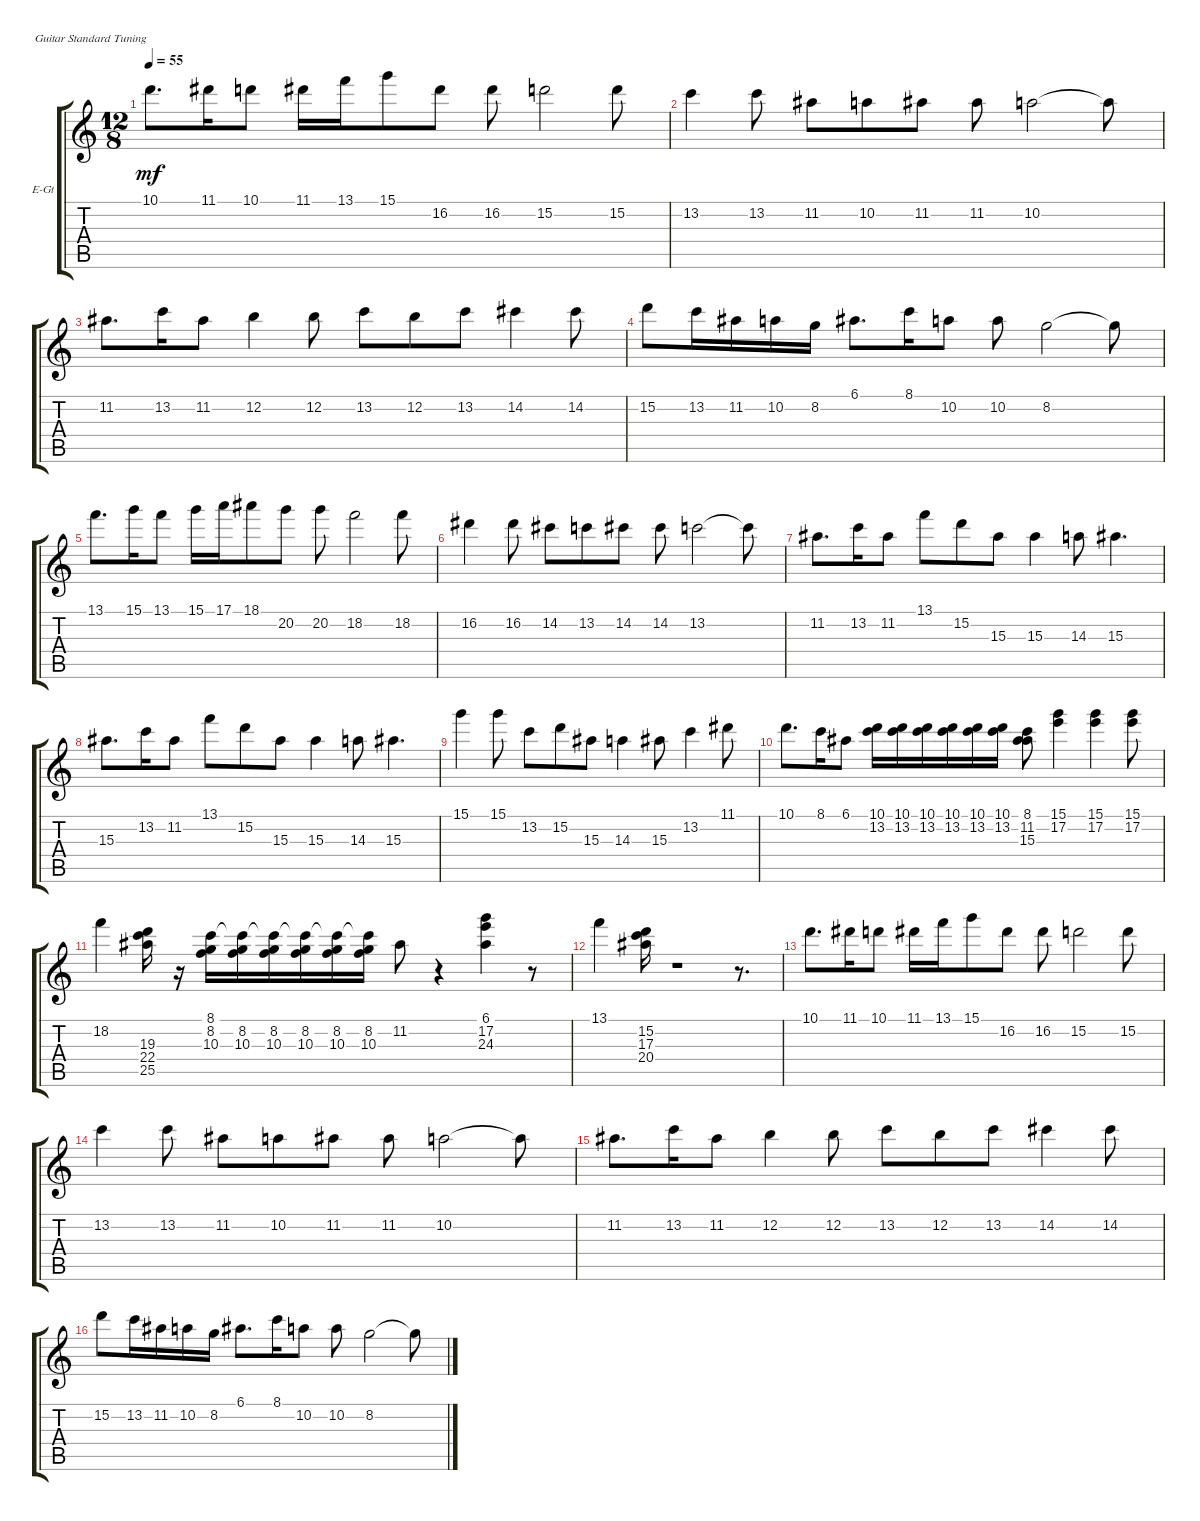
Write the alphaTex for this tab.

\bracketExtendMode groupsimilarinstruments
\firstSystemTrackNameOrientation horizontal
\otherSystemsTrackNameOrientation horizontal
\track ("Electric Guitar" "E-Gt") {mute instrument distortionguitar}
\staff {score tabs}
\tuning (E4 B3 G3 D3 A2 E2)
\ts (12 8)
\tempo 55
\clef g2
\scale
0.485477
\ks c
10.1.8{d dy mf instrument distortionguitar} 11.1.16 10.1.8 11.1.16 13.1.16 15.1.8 16.2.8 16.2.8 15.2.2 15.2.8 |
\scale
0.257261 13.2.4 13.2.8 11.2.8 10.2.8 11.2.8 11.2.8 10.2.2 10.2{t}.8 |
\scale
0.257261 11.2.8{d} 13.2.16 11.2.8 12.2.4 12.2.8 13.2.8 12.2.8 13.2.8 14.2.4 14.2.8 |
\scale
0.333333 15.2.8 13.2.16 11.2.16 10.2.16 8.2.16 6.1.8{d} 8.1.16 10.2.8 10.2.8 8.2.2 8.2{t}.8 |
\scale
0.333333 13.1.8{d} 15.1.16 13.1.8 15.1.16 17.1.16 18.1.8 20.2.8 20.2.8 18.2.2 18.2.8 |
\scale
0.333333 16.2.4 16.2.8 14.2.8 13.2.8 14.2.8 14.2.8 13.2.2 13.2{t}.8 |
\scale
0.333333 11.2.8{d} 13.2.16 11.2.8 13.1.8 15.2.8 15.3.8 15.3.4 14.3.8 15.3.4{d} |
\scale
0.333333 15.3.8{d} 13.2.16 11.2.8 13.1.8 15.2.8 15.3.8 15.3.4 14.3.8 15.3.4{d} |
\scale
0.333333 15.1.4 15.1.8 13.2.8 15.2.8 15.3.8 14.3.4 15.3.8 13.2.4 11.1.8 |
\scale
0.333333 10.1.8{d} 8.1.16 6.1.8 (10.1 13.2).16 (10.1 13.2).16 (10.1 13.2).16 (10.1 13.2).16 (10.1 13.2).16 (10.1 13.2).16 (11.2 8.1 15.3).8 (15.1 17.2).4 (15.1 17.2).4 (15.1 17.2).8 |
\scale
0.333333 18.2.4 (19.3 22.4 25.5).16 r.16 (8.1 8.2 10.3).16 (8.1{t} 8.2 10.3).16 (8.1{t} 8.2 10.3).16 (8.1{t} 8.2 10.3).16 (8.1{t} 8.2 10.3).16 (8.1{t} 8.2 10.3).16 11.2.8 r.4 (6.1 17.2 24.3).4 r.8 |
\scale
0.333333 13.1.4 (15.2 17.3 20.4).16 r.1 r.8{d} |
\scale
0.333333 10.1.8{d} 11.1.16 10.1.8 11.1.16 13.1.16 15.1.8 16.2.8 16.2.8 15.2.2 15.2.8 |
\scale
0.333333 13.2.4 13.2.8 11.2.8 10.2.8 11.2.8 11.2.8 10.2.2 10.2{t}.8 |
\scale
0.333333 11.2.8{d} 13.2.16 11.2.8 12.2.4 12.2.8 13.2.8 12.2.8 13.2.8 14.2.4 14.2.8 |
\scale
0.333333 15.2.8 13.2.16 11.2.16 10.2.16 8.2.16 6.1.8{d} 8.1.16 10.2.8 10.2.8 8.2.2 8.2{t}.8
